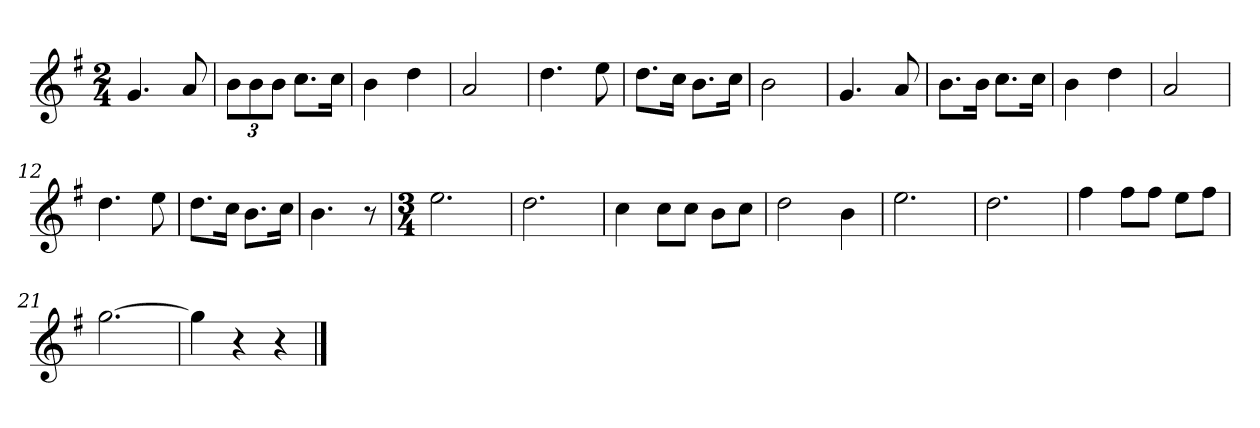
**kern
*part1
*staff1
*clefG2
*k[f#]
*G:
*M2/4
*MM110
=1
4.g
8a
=2
12b\L
12b\
12b\J
8.cc\L
16cc\Jk
=3
4b
4dd
=4
2a
=5
4.dd
8ee
=6
8.dd\L
16cc\Jk
8.b\L
16cc\Jk
=7
2b
=8
4.g
8a
=9
8.b\L
16b\Jk
8.cc\L
16cc\Jk
=10
4b
4dd
=11
2a
=12
4.dd
8ee
=13
8.dd\L
16cc\Jk
8.b\L
16cc\Jk
=13
4.b
8r
=14
*M3/4
2.ee
=15
2.dd
=16
4cc
8cc\L
8cc\J
8b\L
8cc\J
=17
2dd
4b
=18
2.ee
=19
2.dd
=20
4ff#
8ff#\L
8ff#\J
8ee\L
8ff#\J
=21
[2.gg
=22
4gg]
4r
4r
==
*-
